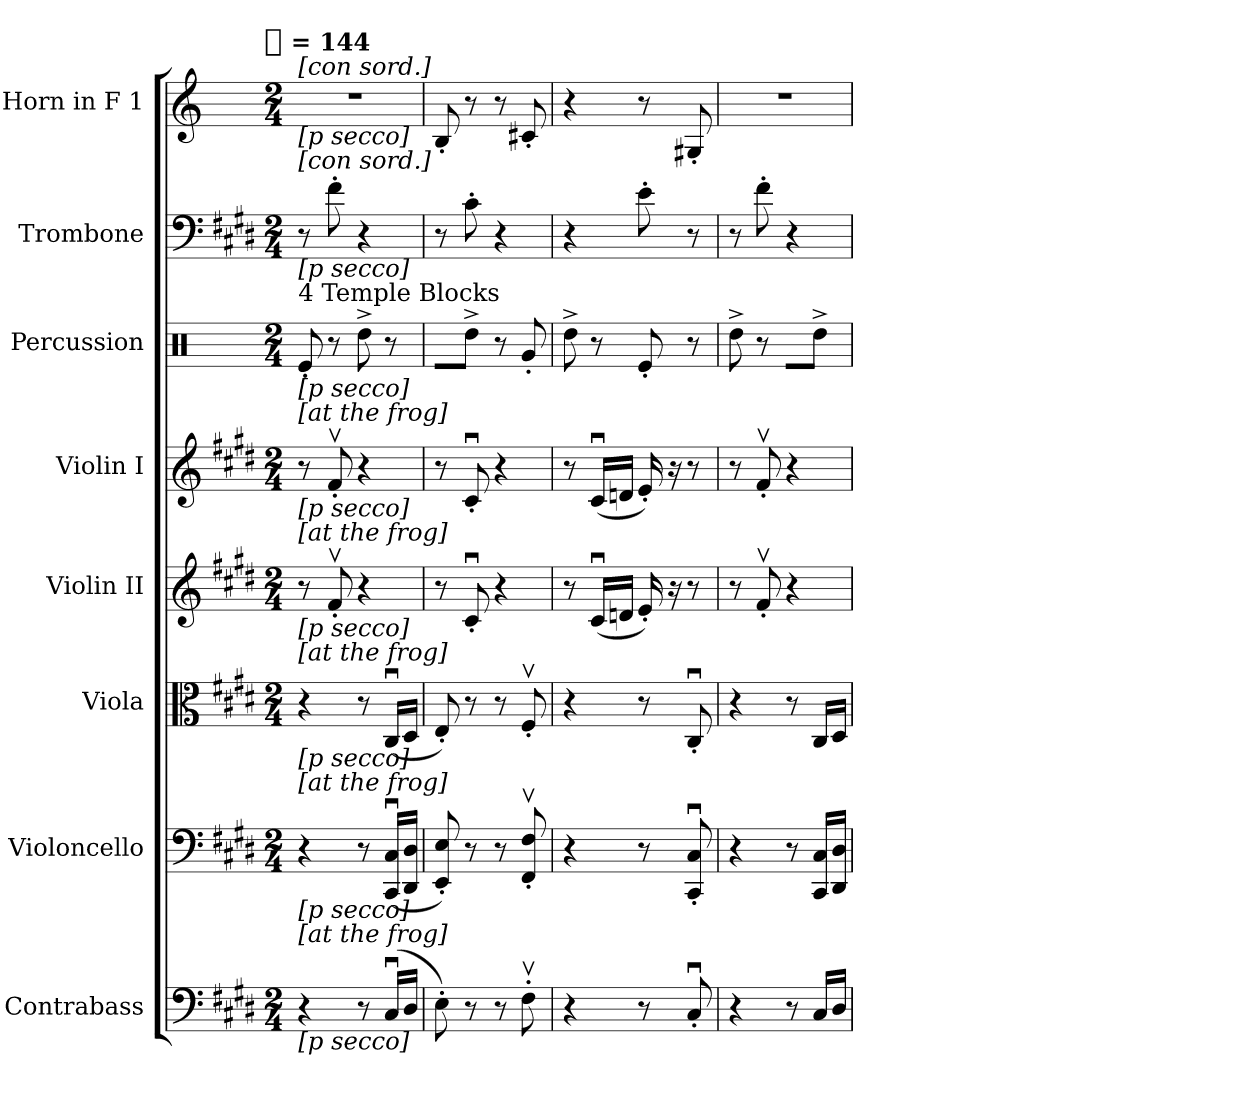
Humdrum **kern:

**kern	**kern	**kern	**kern	**kern	**kern	**kern	**kern
*part8	*part7	*part6	*part5	*part4	*part3	*part2	*part1
*staff8	*staff7	*staff6	*staff5	*staff4	*staff3	*staff2	*staff1
*I"Contrabass	*I"Violoncello	*I"Viola	*I"Violin II	*I"Violin I	*I"Percussion	*I"Trombone	*I"Horn in F 1
*I'Cb.	*I'Vc.	*I'Vla.	*I'Vln. II	*I'Vln. I	*I'Perc.	*I'Tbn.	*I'Hn.
*clefF4	*clefF4	*clefC3	*clefG2	*clefG2	*clefX	*clefF4	*clefG2
*	*	*	*	*	*	*	*ITrd4c7
*k[f#c#g#d#]	*k[f#c#g#d#]	*k[f#c#g#d#]	*k[f#c#g#d#]	*k[f#c#g#d#]	*k[]	*k[f#c#g#d#]	*k[b-]
!!LO:TX:omd:t=[quarter] = 144
*M2/4	*M2/4	*M2/4	*M2/4	*M2/4	*M2/4	*M2/4	*M2/4
*MM144	*MM144	*MM144	*MM144	*MM144	*MM144	*MM144	*MM144
=1	=1	=1	=1	=1	=1	=1	=1
!	!	!	!	!	!	!	!LO:TX:b:t=[p secco]
!	!	!	!	!	!	!	!LO:TX:a:t=[con sord.]
!	!	!	!	!	!	!LO:TX:b:t=[p secco]	!
!	!	!	!	!	!	!LO:TX:a:t=[con sord.]	!
!	!	!	!	!	!LO:TX:b:t=[p secco]	!	!
!	!	!	!	!	!LO:TX:a:t=4 Temple Blocks	!	!
!	!	!	!	!LO:TX:b:t=[p secco]	!	!	!
!	!	!	!	!LO:TX:a:t=[at the frog]	!	!	!
!	!	!	!LO:TX:b:t=[p secco]	!	!	!	!
!	!	!	!LO:TX:a:t=[at the frog]	!	!	!	!
!	!	!LO:TX:b:t=[p secco]	!	!	!	!	!
!	!	!LO:TX:a:t=[at the frog]	!	!	!	!	!
!	!LO:TX:b:t=[p secco]	!	!	!	!	!	!
!	!LO:TX:a:t=[at the frog]	!	!	!	!	!	!
!LO:TX:b:t=[p secco]	!	!	!	!	!	!	!
!LO:TX:a:t=[at the frog]	!	!	!	!	!	!	!
4r	4r	4r	8r	8r	8Re'/	8r	2r
.	.	.	8f#'v	8f#'v	8r	8f#'	.
8r	8r	8r	4r	4r	8Rdd^\	4r	.
(16C#uLL	(16CC#u 16C#uLL	(16C#uLL	.	.	8r	.	.
16D#JJ	16DD# 16D#JJ	16D#JJ	.	.	.	.	.
=2	=2	=2	=2	=2	=2	=2	=2
8E')	8EE' 8E')	8E')	8r	8r	8R'\L	8r	8E'
8r	8r	8r	8c#'u	8c#'u	8Rdd^\J	8c#'	8r
8r	8r	8r	4r	4r	8r	4r	8r
8F#'v	8FF#'v 8F#'v	8F#'v	.	.	8Rg'/	.	8F#X'
=3	=3	=3	=3	=3	=3	=3	=3
4r	4r	4r	8r	8r	8Rdd^\	4r	4r
.	.	.	(16c#uLL	(16c#uLL	8r	.	.
.	.	.	16dnJJ	16dnJJ	.	.	.
8r	8r	8r	16e')	16e')	8Re'/	8e'	8r
.	.	.	16r	16r	.	.	.
8C#'u	8CC#'u 8C#'u	8C#'u	8r	8r	8r	8r	8C#X'
=4	=4	=4	=4	=4	=4	=4	=4
4r	4r	4r	8r	8r	8Rdd^\	8r	2r
.	.	.	8f#'v	8f#'v	8r	8f#'	.
8r	8r	8r	4r	4r	8R'\L	4r	.
16C#LL	16CC# 16C#LL	16C#LL	.	.	8Rdd^\J	.	.
16D#JJ	16DD# 16D#JJ	16D#JJ	.	.	.	.	.
=	=	=	=	=	=	=	=
*-	*-	*-	*-	*-	*-	*-	*-
